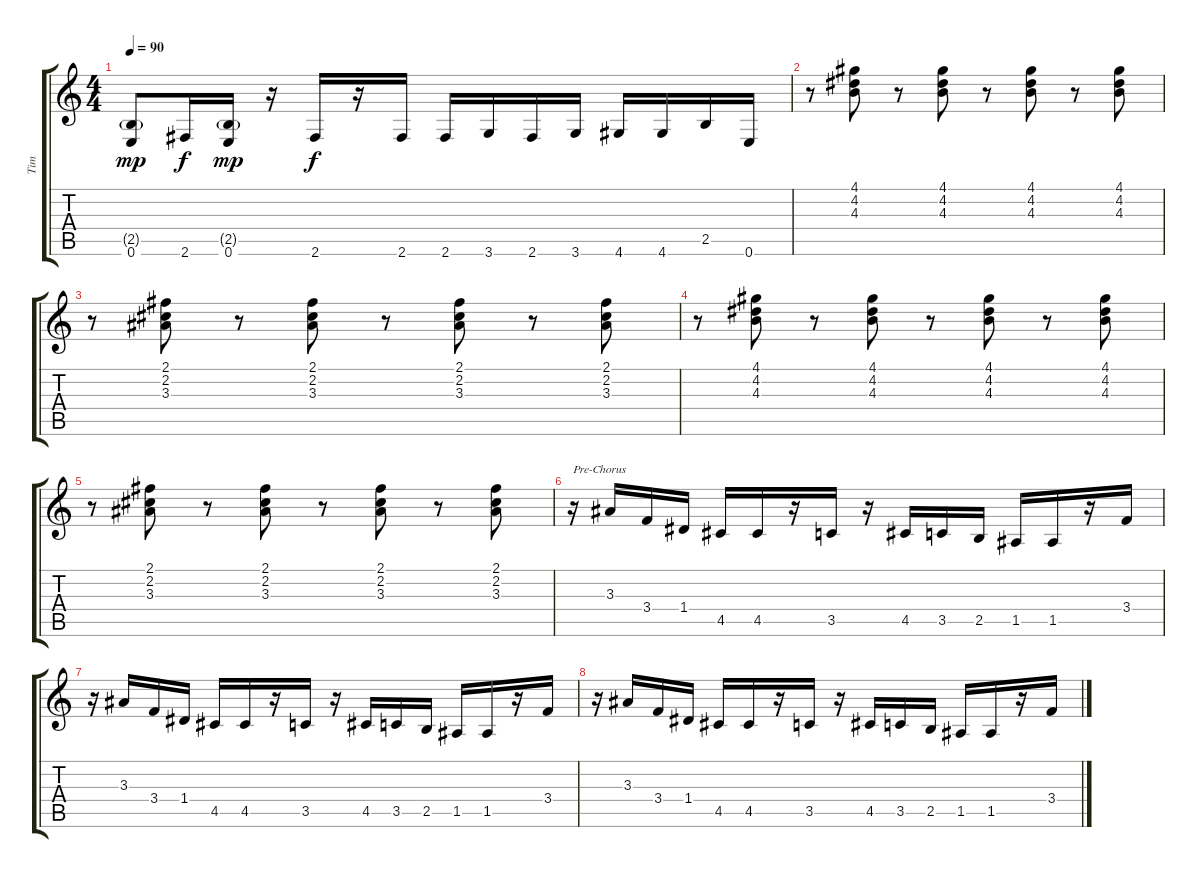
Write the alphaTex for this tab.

\track ("Tim" "Tim") {instrument distortionguitar}
\staff {score tabs}
\tuning (E4 B3 G3 D3 A2 E2) {hide}
\ts (4 4)
\tempo 90
\clef g2
\ks c
(2.5{g} 0.6).8{dy mp} 2.6.16{dy f} (2.5{g} 0.6).16{dy mp} r.16 2.6.16{dy f} r.16 2.6.16 2.6.16 3.6.16 2.6.16 3.6.16 4.6.16 4.6.16 2.5.16 0.6.16 |
r.8 (4.1 4.2 4.3).8 r.8 (4.1 4.2 4.3).8 r.8 (4.1 4.2 4.3).8 r.8 (4.1 4.2 4.3).8 |
r.8 (2.1 2.2 3.3).8 r.8 (2.1 2.2 3.3).8 r.8 (2.1 2.2 3.3).8 r.8 (2.1 2.2 3.3).8 |
r.8 (4.1 4.2 4.3).8 r.8 (4.1 4.2 4.3).8 r.8 (4.1 4.2 4.3).8 r.8 (4.1 4.2 4.3).8 |
r.8 (2.1 2.2 3.3).8 r.8 (2.1 2.2 3.3).8 r.8 (2.1 2.2 3.3).8 r.8 (2.1 2.2 3.3).8 |
r.16{txt "Pre-Chorus"} 3.3.16 3.4.16 1.4.16 4.5.16 4.5.16 r.16 3.5.16 r.16 4.5.16 3.5.16 2.5.16 1.5.16 1.5.16 r.16 3.4.16 |
r.16 3.3.16 3.4.16 1.4.16 4.5.16 4.5.16 r.16 3.5.16 r.16 4.5.16 3.5.16 2.5.16 1.5.16 1.5.16 r.16 3.4.16 |
r.16 3.3.16 3.4.16 1.4.16 4.5.16 4.5.16 r.16 3.5.16 r.16 4.5.16 3.5.16 2.5.16 1.5.16 1.5.16 r.16 3.4.16
